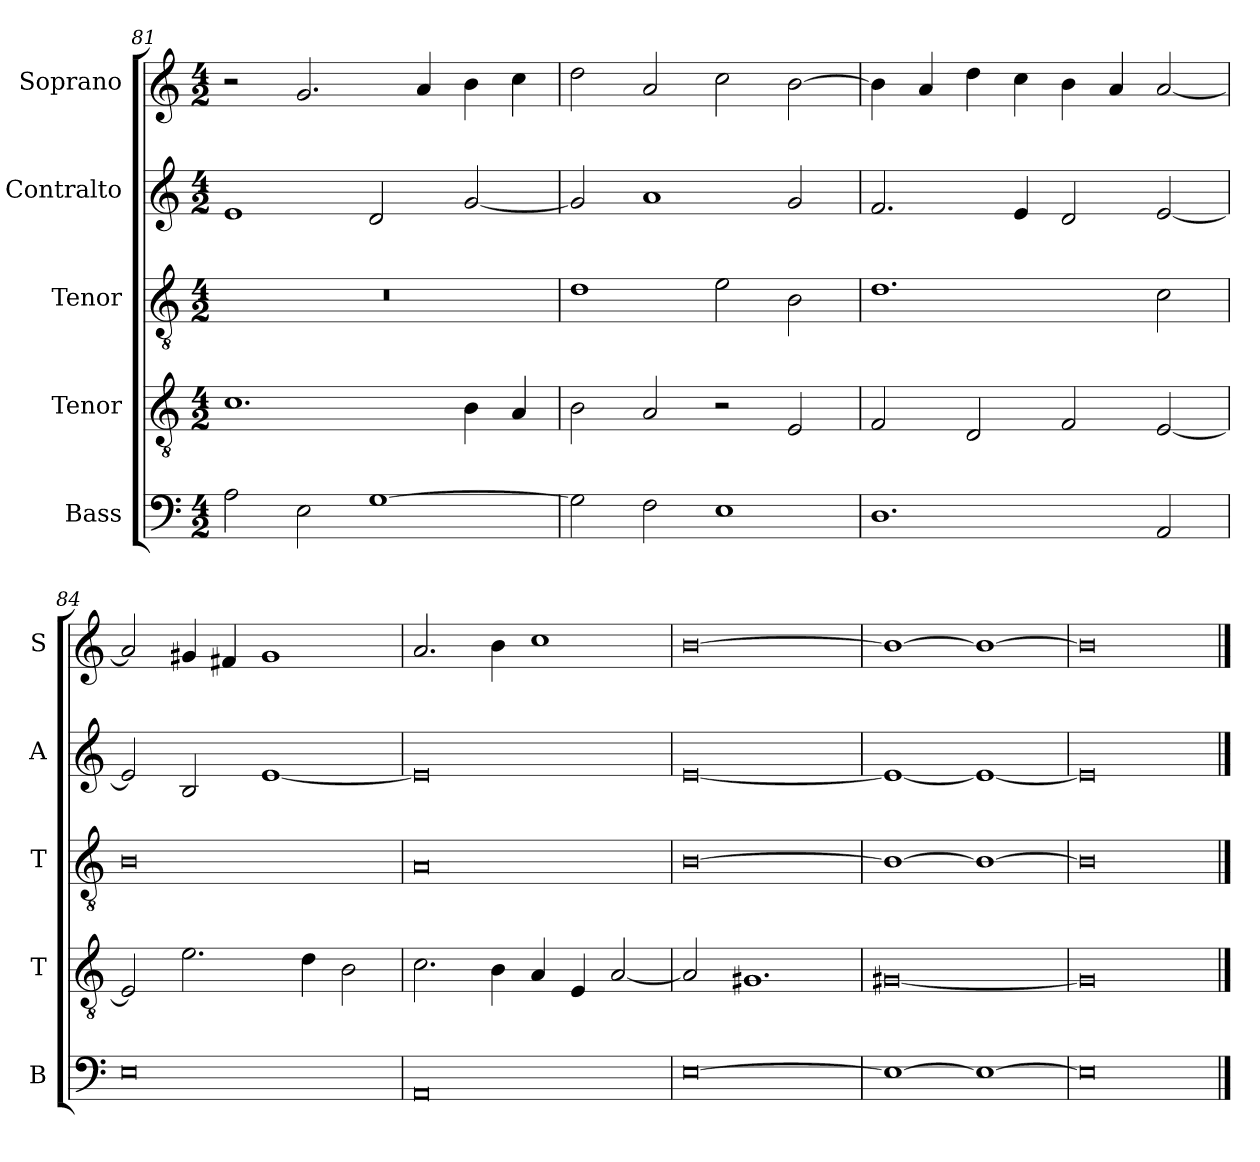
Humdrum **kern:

**kern	**kern	**kern	**kern	**kern
*part5	*part4	*part3	*part2	*part1
*staff5	*staff4	*staff3	*staff2	*staff1
*I"Bass	*I"Tenor	*I"Tenor	*I"Contralto	*I"Soprano
*I'B	*I'T	*I'T	*I'A	*I'S
*clefF4	*clefGv2	*clefGv2	*clefG2	*clefG2
*k[]	*k[]	*k[]	*k[]	*k[]
*E:phr	*E:phr	*E:phr	*E:phr	*E:phr
*M4/2	*M4/2	*M4/2	*M4/2	*M4/2
=81	=81	=81	=81	=81
2A	1.c	0r	1e	2r
2E	.	.	.	2.g
[1G	.	.	2d	.
.	.	.	.	4a
.	4B	.	[2g	4b
.	4A	.	.	4cc
=82	=82	=82	=82	=82
2G]	2B	1d	2g]	2dd
2F	2A	.	1a	2a
1E	2r	2e	.	2cc
.	2E	2B	2g	[2b
=83	=83	=83	=83	=83
1.D	2F	1.d	2.f	4b]
.	.	.	.	4a
.	2D	.	.	4dd
.	.	.	4e	4cc
.	2F	.	2d	4b
.	.	.	.	4a
2AA	[2E	2c	[2e	[2a
=84	=84	=84	=84	=84
0E	2E]	0B	2e]	2a]
.	2.e	.	2B	4g#X
.	.	.	.	4f#X
.	.	.	[1e	1g#
.	4d	.	.	.
.	2B	.	.	.
=85	=85	=85	=85	=85
0AA	2.c	0A	0e]	2.a
.	4B	.	.	4b
.	4A	.	.	1cc
.	4E	.	.	.
.	[2A	.	.	.
=86	=86	=86	=86	=86
[0E	2A]	[0B	[0e	[0b
.	1.G#X	.	.	.
=87	=87	=87	=87	=87
1E_	[0G#X	1B_	1e_	1b_
1E_	.	1B_	1e_	1b_
=88	=88	=88	=88	=88
0E]	0G#]	0B]	0e]	0b]
==	==	==	==	==
*-	*-	*-	*-	*-
